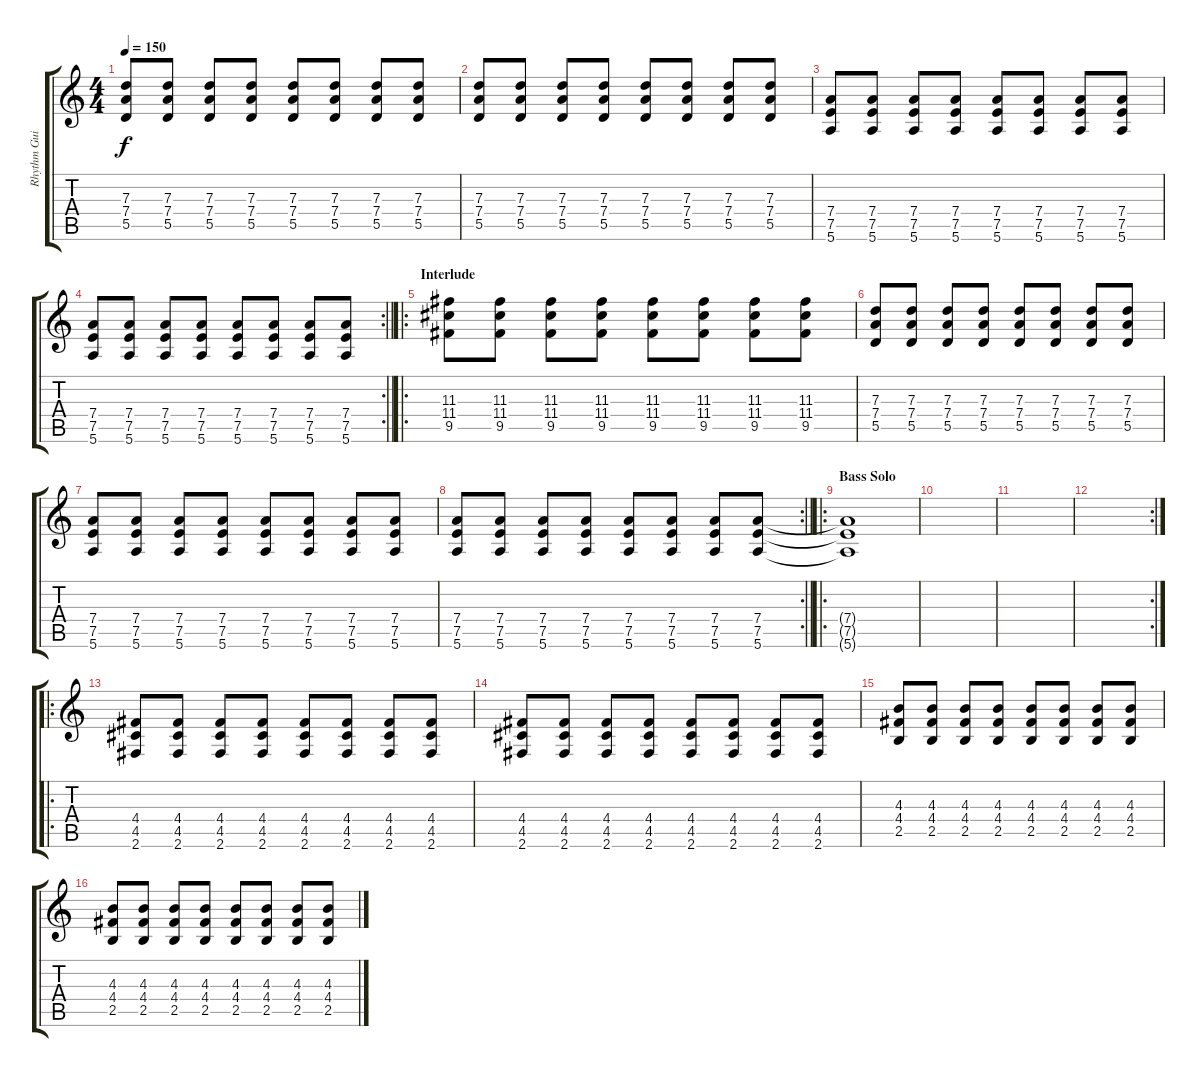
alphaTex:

\track ("Rhythm Guitar" "Rhythm Gui") {instrument distortionguitar}
\staff {score tabs}
\tuning (E4 B3 G3 D3 A2 E2) {hide}
\ts (4 4)
\tempo 150
\clef g2
\ks c
(7.3 7.4 5.5).8{dy f} (7.3 7.4 5.5).8 (7.3 7.4 5.5).8 (7.3 7.4 5.5).8 (7.3 7.4 5.5).8 (7.3 7.4 5.5).8 (7.3 7.4 5.5).8 (7.3 7.4 5.5).8 |
(7.3 7.4 5.5).8 (7.3 7.4 5.5).8 (7.3 7.4 5.5).8 (7.3 7.4 5.5).8 (7.3 7.4 5.5).8 (7.3 7.4 5.5).8 (7.3 7.4 5.5).8 (7.3 7.4 5.5).8 |
(7.4 7.5 5.6).8 (7.4 7.5 5.6).8 (7.4 7.5 5.6).8 (7.4 7.5 5.6).8 (7.4 7.5 5.6).8 (7.4 7.5 5.6).8 (7.4 7.5 5.6).8 (7.4 7.5 5.6).8 |
\rc 2
\barLineRight lightlight
(7.4 7.5 5.6).8 (7.4 7.5 5.6).8 (7.4 7.5 5.6).8 (7.4 7.5 5.6).8 (7.4 7.5 5.6).8 (7.4 7.5 5.6).8 (7.4 7.5 5.6).8 (7.4 7.5 5.6).8 |
\ro
\section ("" "Interlude")
(11.3 11.4 9.5).8 (11.3 11.4 9.5).8 (11.3 11.4 9.5).8 (11.3 11.4 9.5).8 (11.3 11.4 9.5).8 (11.3 11.4 9.5).8 (11.3 11.4 9.5).8 (11.3 11.4 9.5).8 |
(7.3 7.4 5.5).8 (7.3 7.4 5.5).8 (7.3 7.4 5.5).8 (7.3 7.4 5.5).8 (7.3 7.4 5.5).8 (7.3 7.4 5.5).8 (7.3 7.4 5.5).8 (7.3 7.4 5.5).8 |
(7.4 7.5 5.6).8 (7.4 7.5 5.6).8 (7.4 7.5 5.6).8 (7.4 7.5 5.6).8 (7.4 7.5 5.6).8 (7.4 7.5 5.6).8 (7.4 7.5 5.6).8 (7.4 7.5 5.6).8 |
\rc 2
\barLineRight lightlight
(7.4 7.5 5.6).8 (7.4 7.5 5.6).8 (7.4 7.5 5.6).8 (7.4 7.5 5.6).8 (7.4 7.5 5.6).8 (7.4 7.5 5.6).8 (7.4 7.5 5.6).8 (7.4 7.5 5.6).8 |
\ro
\section ("" "Bass Solo")
(7.4{t} 7.5{t} 5.6{t}).1 |
|
|
\rc 2
|
\ro
(4.4 4.5 2.6).8{volume 5} (4.4 4.5 2.6).8 (4.4 4.5 2.6).8 (4.4 4.5 2.6).8 (4.4 4.5 2.6).8 (4.4 4.5 2.6).8 (4.4 4.5 2.6).8 (4.4 4.5 2.6).8 |
(4.4 4.5 2.6).8 (4.4 4.5 2.6).8 (4.4 4.5 2.6).8 (4.4 4.5 2.6).8 (4.4 4.5 2.6).8 (4.4 4.5 2.6).8 (4.4 4.5 2.6).8 (4.4 4.5 2.6).8 |
(4.3 4.4 2.5).8 (4.3 4.4 2.5).8 (4.3 4.4 2.5).8 (4.3 4.4 2.5).8 (4.3 4.4 2.5).8 (4.3 4.4 2.5).8 (4.3 4.4 2.5).8 (4.3 4.4 2.5).8 |
(4.3 4.4 2.5).8 (4.3 4.4 2.5).8 (4.3 4.4 2.5).8 (4.3 4.4 2.5).8 (4.3 4.4 2.5).8 (4.3 4.4 2.5).8 (4.3 4.4 2.5).8 (4.3 4.4 2.5).8
